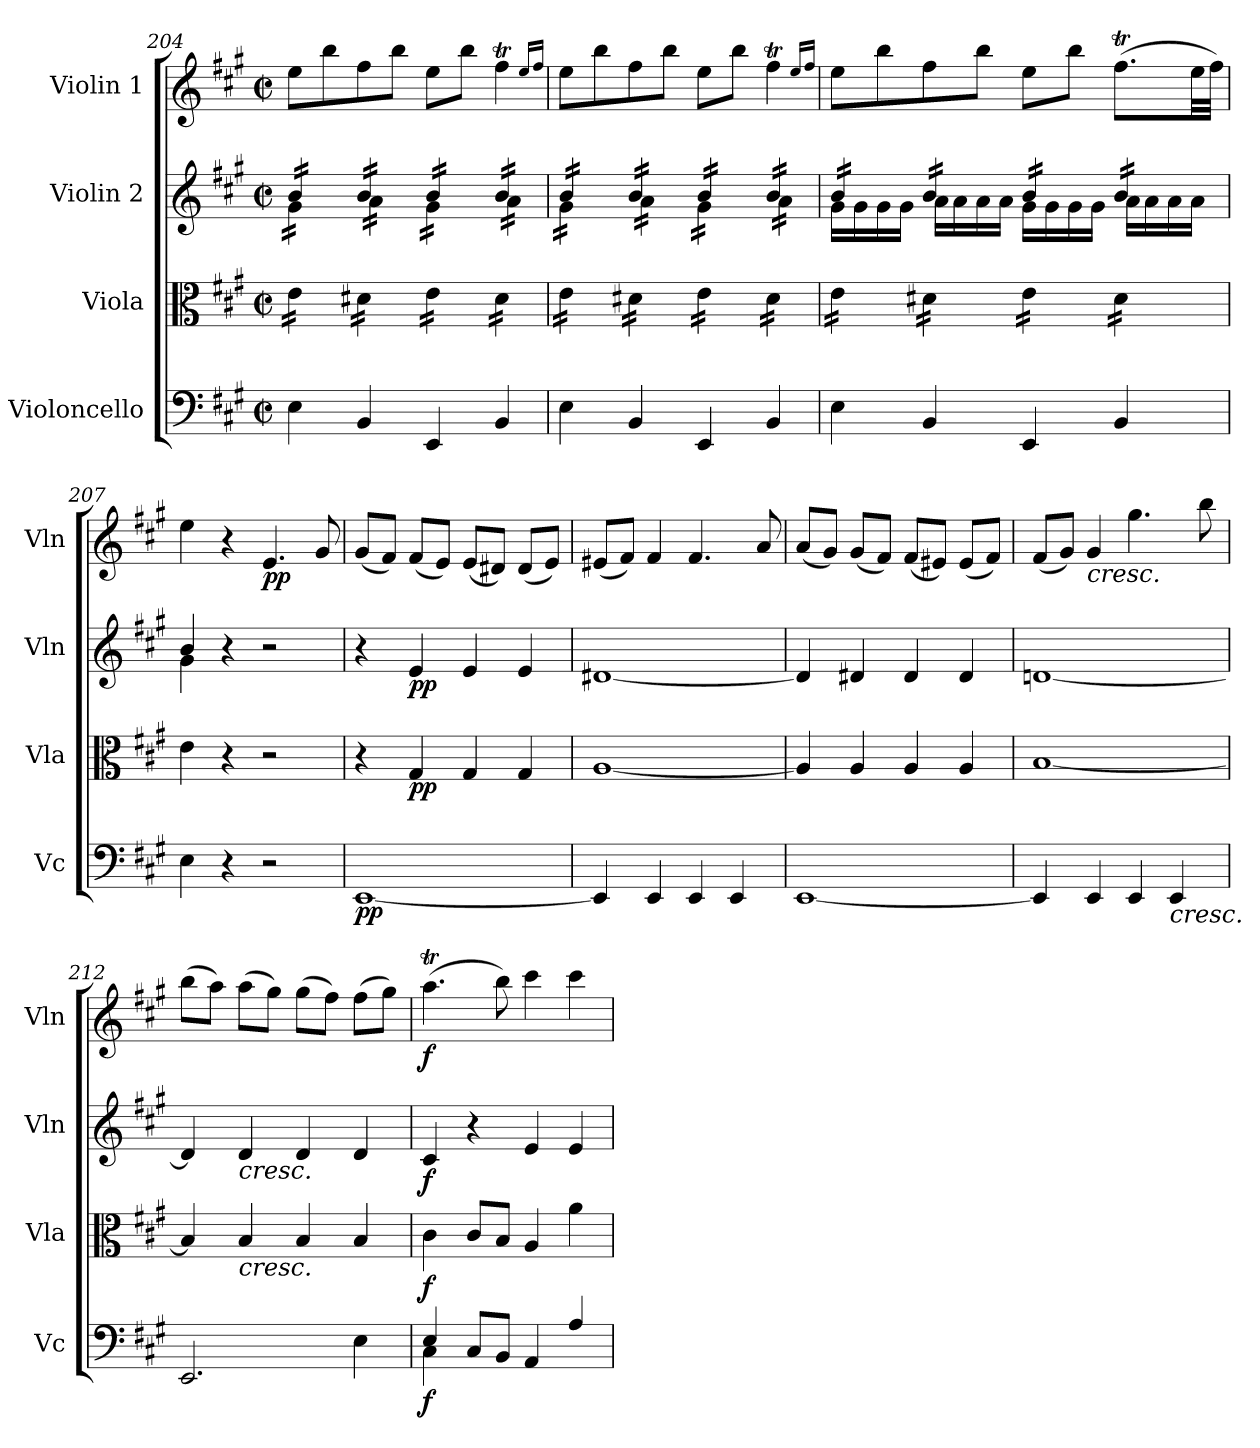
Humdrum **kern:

**kern	**dynam	**kern	**dynam	**kern	**dynam	**kern	**dynam
*part4	*part4	*part3	*part3	*part2	*part2	*part1	*part1
*staff4	*staff4	*staff3	*staff3	*staff2	*staff2	*staff1	*staff1
*I"Violoncello	*	*I"Viola	*	*I"Violin 2	*	*I"Violin 1	*
*I'Vc	*	*I'Vla	*	*I'Vln	*	*I'Vln	*
*clefF4	*	*clefC3	*	*clefG2	*	*clefG2	*
*k[f#c#g#]	*	*k[f#c#g#]	*	*k[f#c#g#]	*	*k[f#c#g#]	*
*M2/2	*	*M2/2	*	*M2/2	*	*M2/2	*
*met(c|)	*	*met(c|)	*	*met(c|)	*	*met(c|)	*
=204	=204	=204	=204	=204	=204	=204	=204
*	*	*	*	*^	*	*	*
*	*	*tremolo	*	*	*	*	*	*
*	*	*	*	*tremolo	*	*	*	*
4E\	.	16e\LL	.	16b/LL	16g#\LL	.	8ee\L	.
.	.	16e\	.	16b/	16g#\	.	.	.
.	.	16e\	.	16b/	16g#\	.	8bb\	.
.	.	16e\JJ	.	16b/JJ	16g#\JJ	.	.	.
4BB/	.	16d#X\LL	.	16b/LL	16a\LL	.	8ff#\	.
.	.	16d#X\	.	16b/	16a\	.	.	.
.	.	16d#X\	.	16b/	16a\	.	8bb\J	.
.	.	16d#X\JJ	.	16b/JJ	16a\JJ	.	.	.
4EE/	.	16e\LL	.	16b/LL	16g#\LL	.	8ee\L	.
.	.	16e\	.	16b/	16g#\	.	.	.
.	.	16e\	.	16b/	16g#\	.	8bb\J	.
.	.	16e\JJ	.	16b/JJ	16g#\JJ	.	.	.
4BB/	.	16d#\LL	.	16b/LL	16a\LL	.	4ff#T\	.
.	.	16d#\	.	16b/	16a\	.	.	.
.	.	16d#\	.	16b/	16a\	.	.	.
.	.	16d#\JJ	.	16b/JJ	16a\JJ	.	.	.
.	.	.	.	.	.	.	16qee/LL	.
.	.	.	.	.	.	.	16qff#/JJ	.
!!LO:LB:g=z
=205	=205	=205	=205	=205	=205	=205	=205	=205
4E\	.	16e\LL	.	16b/LL	16g#\LL	.	8ee\L	.
.	.	16e\	.	16b/	16g#\	.	.	.
.	.	16e\	.	16b/	16g#\	.	8bb\	.
.	.	16e\JJ	.	16b/JJ	16g#\JJ	.	.	.
4BB/	.	16d#X\LL	.	16b/LL	16a\LL	.	8ff#\	.
.	.	16d#X\	.	16b/	16a\	.	.	.
.	.	16d#X\	.	16b/	16a\	.	8bb\J	.
.	.	16d#X\JJ	.	16b/JJ	16a\JJ	.	.	.
4EE/	.	16e\LL	.	16b/LL	16g#\LL	.	8ee\L	.
.	.	16e\	.	16b/	16g#\	.	.	.
.	.	16e\	.	16b/	16g#\	.	8bb\J	.
.	.	16e\JJ	.	16b/JJ	16g#\JJ	.	.	.
4BB/	.	16d#\LL	.	16b/LL	16a\LL	.	4ff#T\	.
.	.	16d#\	.	16b/	16a\	.	.	.
.	.	16d#\	.	16b/	16a\	.	.	.
.	.	16d#\JJ	.	16b/JJ	16a\JJ	.	.	.
.	.	.	.	.	.	.	16qee/LL	.
.	.	.	.	.	.	.	16qff#/JJ	.
=206	=206	=206	=206	=206	=206	=206	=206	=206
4E\	.	16e\LL	.	16b/LL	16g#\LL	.	8ee\L	.
.	.	16e\	.	16b/	16g#\	.	.	.
.	.	16e\	.	16b/	16g#\	.	8bb\	.
.	.	16e\JJ	.	16b/JJ	16g#\JJ	.	.	.
4BB/	.	16d#X\LL	.	16b/LL	16a\LL	.	8ff#\	.
.	.	16d#X\	.	16b/	16a\	.	.	.
.	.	16d#X\	.	16b/	16a\	.	8bb\J	.
.	.	16d#X\JJ	.	16b/JJ	16a\JJ	.	.	.
4EE/	.	16e\LL	.	16b/LL	16g#\LL	.	8ee\L	.
.	.	16e\	.	16b/	16g#\	.	.	.
.	.	16e\	.	16b/	16g#\	.	8bb\J	.
.	.	16e\JJ	.	16b/JJ	16g#\JJ	.	.	.
4BB/	.	16d#\LL	.	16b/LL	16a\LL	.	(>8.ff#T\L	.
.	.	16d#\	.	16b/	16a\	.	.	.
.	.	16d#\	.	16b/	16a\	.	.	.
.	.	16d#\JJ	.	16b/JJ	16a\JJ	.	32ee\LL	.
*	*	*	*	*Xtremolo	*	*	*	*
*	*	*Xtremolo	*	*	*	*	*	*
.	.	.	.	.	.	.	32ff#\JJJ)	.
=207	=207	=207	=207	=207	=207	=207	=207	=207
4E\	.	4e\	.	4b/	4g#\	.	4ee\	.
4r	.	4r	.	4r	4ryy	.	4r	.
!	!	!	!	!	!	!	!	!LO:DY:b
2r	.	2r	.	2r	2ryy	.	4.e/	pp
.	.	.	.	.	.	.	8g#/	.
*	*	*	*	*v	*v	*	*	*
=208	=208	=208	=208	=208	=208	=208	=208
!	!LO:DY:b	!	!	!	!	!	!
[1EE	pp	4r	.	4r	.	(<8g#/L	.
.	.	.	.	.	.	8f#/J)	.
!	!	!	!LO:DY:b	!	!LO:DY:b	!	!
.	.	4G#/	pp	4e/	pp	(<8f#/L	.
.	.	.	.	.	.	8e/J)	.
.	.	4G#/	.	4e/	.	(<8e/L	.
.	.	.	.	.	.	8d#X/J)	.
.	.	4G#/	.	4e/	.	(<8d#/L	.
.	.	.	.	.	.	8e/J)	.
=209	=209	=209	=209	=209	=209	=209	=209
4EE/]	.	[1A	.	[1d#X	.	(<8e#X/L	.
.	.	.	.	.	.	8f#/J)	.
4EE/	.	.	.	.	.	4f#/	.
4EE/	.	.	.	.	.	4.f#/	.
4EE/	.	.	.	.	.	.	.
.	.	.	.	.	.	8a/	.
=210	=210	=210	=210	=210	=210	=210	=210
[1EE	.	4A/]	.	4d#/]	.	(<8a/L	.
.	.	.	.	.	.	8g#/J)	.
.	.	4A/	.	4d#i/	.	(<8g#/L	.
.	.	.	.	.	.	8f#/J)	.
.	.	4A/	.	4d#/	.	(<8f#/L	.
.	.	.	.	.	.	8e#X/J)	.
.	.	4A/	.	4d#/	.	(<8e#/L	.
.	.	.	.	.	.	8f#/J)	.
=211	=211	=211	=211	=211	=211	=211	=211
4EE/]	.	[1B	.	[1dn	.	(<8f#/L	.
.	.	.	.	.	.	8g#/J)	.
!	!	!	!	!	!	!LO:TX:b:i:t=cresc.	!
4EE/	.	.	.	.	.	4g#/	.
4EE/	.	.	.	.	.	4.gg#\	.
!LO:TX:b:i:t=cresc.	!	!	!	!	!	!	!
4EE/	.	.	.	.	.	.	.
.	.	.	.	.	.	8bb\	.
!!LO:LB:g=z
=212	=212	=212	=212	=212	=212	=212	=212
2.EE/	.	4B/]	.	4d/]	.	(>8bb\L	.
.	.	.	.	.	.	8aa\J)	.
!	!	!	!	!LO:TX:b:i:t=cresc.	!	!	!
!	!	!LO:TX:b:i:t=cresc.	!	!	!	!	!
.	.	4B/	.	4d/	.	(>8aa\L	.
.	.	.	.	.	.	8gg#\J)	.
.	.	4B/	.	4d/	.	(>8gg#\L	.
.	.	.	.	.	.	8ff#\J)	.
4E\	.	4B/	.	4d/	.	(>8ff#\L	.
.	.	.	.	.	.	8gg#\J)	.
=213	=213	=213	=213	=213	=213	=213	=213
*^	*	*	*	*	*	*	*
!	!	!LO:DY:b	!	!LO:DY:b	!	!LO:DY:b	!	!LO:DY:b
4E/	4C#\	f	4c#\	f	4c#/	f	(>4.aaT\	f
8C#/L	4ryy	.	8c#/L	.	4r	.	.	.
8BB/J	.	.	8B/J	.	.	.	8bb\)	.
4AA/	2ryy	.	4A/	.	4e/	.	4ccc#\	.
4A/	.	.	4a\	.	4e/	.	4ccc#\	.
*v	*v	*	*	*	*	*	*	*
=	=	=	=	=	=	=	=
*-	*-	*-	*-	*-	*-	*-	*-
